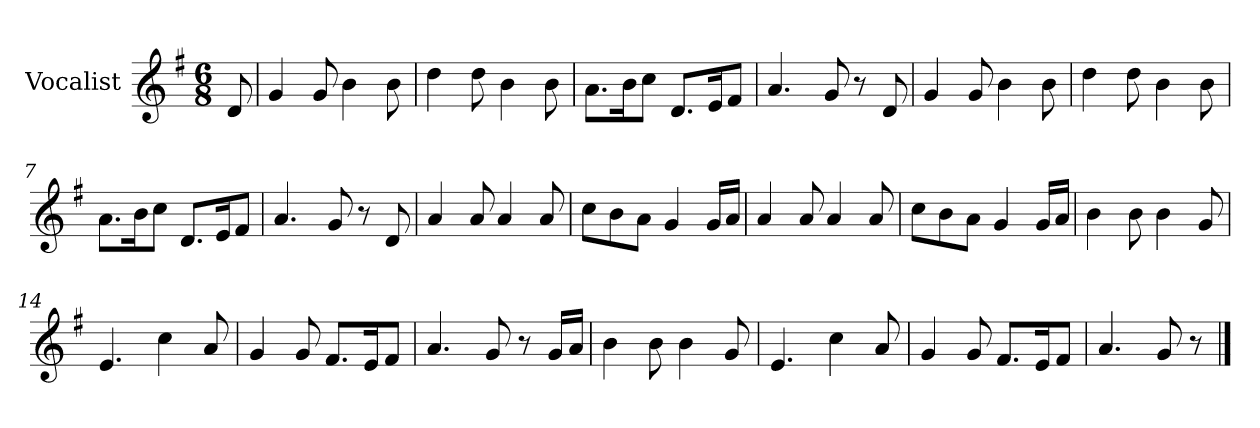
**kern
*part1
*staff1
*I"Vocalist
*k[f#]
*G:
*M6/8
=
8d
=1
4g
8g
4b
8b
=2
4dd
8dd
4b
8b
=3
8.aL
16bK
8ccJ
8.dL
16eK
8f#J
=4
4.a
8g
8r
8d
=5
4g
8g
4b
8b
=6
4dd
8dd
4b
8b
=7
8.aL
16bK
8ccJ
8.dL
16eK
8f#J
=8
4.a
8g
8r
8d
=9
4a
8a
4a
8a
=10
8ccL
8b
8aJ
4g
16gLL
16aJJ
=11
4a
8a
4a
8a
=12
8ccL
8b
8aJ
4g
16gLL
16aJJ
=13
4b
8b
4b
8g
=14
4.e
4cc
8a
=15
4g
8g
8.f#L
16eK
8f#J
=16
4.a
8g
8r
16gLL
16aJJ
=17
4b
8b
4b
8g
=18
4.e
4cc
8a
=19
4g
8g
8.f#L
16eK
8f#J
=20
4.a
8g
8r
==
*-
